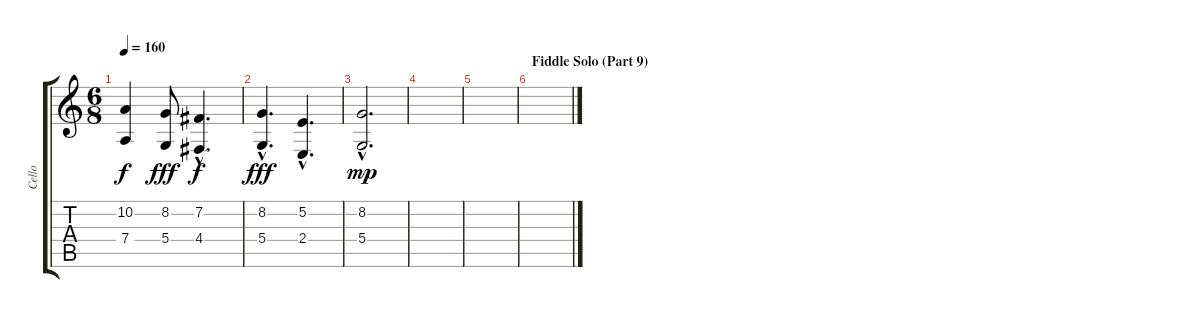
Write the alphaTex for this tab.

\track ("Cello" "Cello") {instrument cello}
\staff {score tabs}
\tuning (E4 B3 G3 D3 A2 E2) {hide}
\ts (6 8)
\tempo 160
\clef g2
\ks c
(10.2 7.4).4{dy f} (8.2 5.4).8{dy fff} (7.2{hac} 4.4{hac}).4{d dy f} |
(8.2{hac} 5.4{hac}).4{d dy fff} (5.2{hac} 2.4{hac}).4{d} |
(8.2{hac} 5.4{hac}).2{d dy mp} |
|
|
\section ("" "Fiddle Solo (Part 9)")
